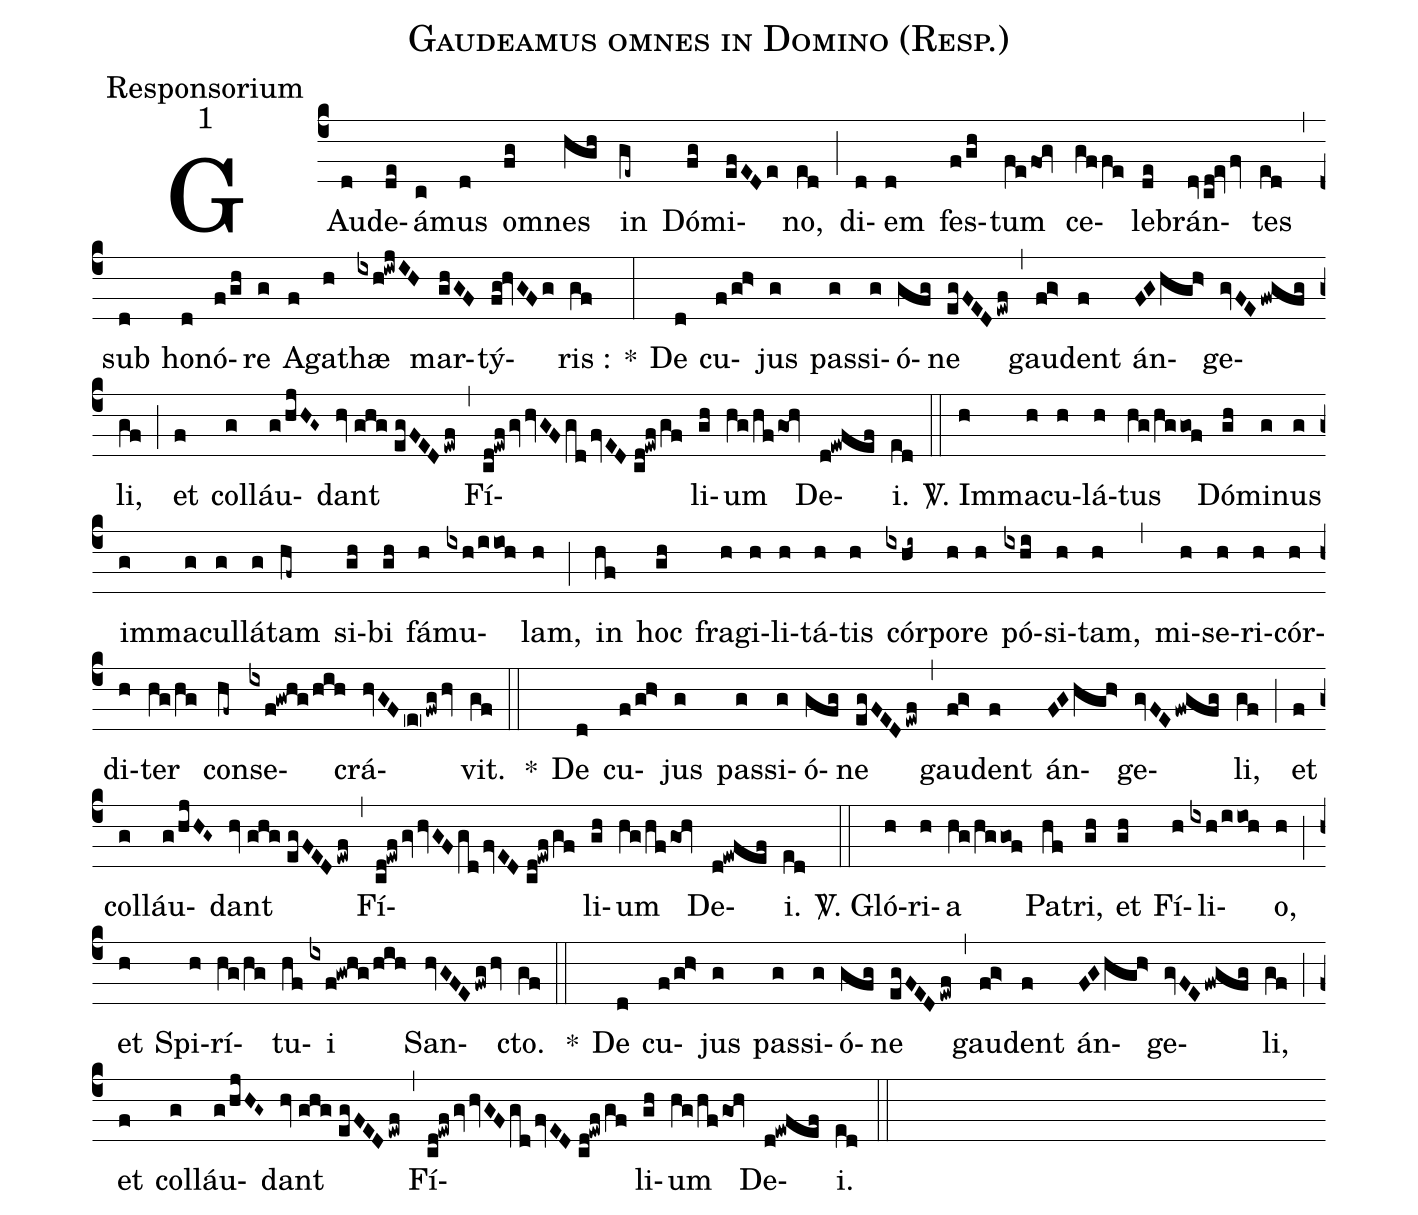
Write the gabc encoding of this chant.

name:Gaudeamus omnes in Domino (Resp.);
office-part:Responsorium;
mode:1;
%%
(c4)GAu(d)de(de)á(c)mus(d) om(fg)nes(hgh) in(ge~) Dó(fg)mi(efEDe)no,(ed) (;) di(d)em(d) fes(f/gh)tum(fe/fog) ce(gffe)le(de)brán(dv/cd!ev/fv)tes(ed) (,) sub(d) ho(d)nó(f/gh)re(g) A(f)ga(h)thæ(ixh!iwjIH) mar(ghGF)tý(fg!hvGFg)ris :(gf) *(:) De(d) cu(f/gh>)jus(g) pas(g)si(g)ó(gfg)ne(egFED/ewf) (,) gau(fg>)dent(f) án(FGhgh>)ge(gvFE/fwgfg)li,(gf) (;) et(f) col(g)láu(g/hjHG~)dant(hv//ghg//egFED/ewf) (,) Fí(cd!ewf/gv/hvGFgd/fvED//cd!ewf/gf)li(gh)um(hg/hf/goh) De(d!ewfef)i.(ed) (::)

<sp>V/</sp>. Im(h)ma(h)cu(h)lá(h)tus(hg/hggof) Dó(gh)mi(g)nus(g) im(g)ma(g)cu(g)llá(g)tam(hf~) si(gh)bi(gh) fá(h)mu(ixh/iioh)lam,(h) (;) in(hf) hoc(gh) fra(h)gi(h)li(h)tá(h)tis(h) cór(ixhi~)po(h)re(h) pó(ixhi)si(h)tam,(h) (,) mi(h)se(h)ri(h)cór(h)di(h)ter(hg/hg) con(hf~)se(ixf!gwhg/hih)crá(hvGFER/fwg/hv)vit.(gf) (::)
*() De(d) cu(f/gh>)jus(g) pas(g)si(g)ó(gfg)ne(egFED/ewf) (,) gau(fg>)dent(f) án(FGhgh>)ge(gvFE/fwgfg)li,(gf) (;) et(f) col(g)láu(g/hjHG~)dant(hv//ghg//egFED/ewf) (,) Fí(cd!ewf/gv/hvGFgd/fvED//cd!ewf/gf)li(gh)um(hg/hf/goh) De(d!ewfef)i.(ed) (::)

<sp>V/</sp>. Gló(h)ri(h)a(hg/hggof) Pa(hf)tri,(gh) et(gh) Fí(h)li(ixh/iioh)o,(h) (;) et(h) Spi(h)rí(hg/hg)tu(hf)i(ixf!gwhg/hih) San(hvGFE/fwg/hv)cto.(gf) (::)
*() De(d) cu(f/gh>)jus(g) pas(g)si(g)ó(gfg)ne(egFED/ewf) (,) gau(fg>)dent(f) án(FGhgh>)ge(gvFE/fwgfg)li,(gf) (;) et(f) col(g)láu(g/hjHG~)dant(hv//ghg//egFED/ewf) (,) Fí(cd!ewf/gv/hvGFgd/fvED//cd!ewf/gf)li(gh)um(hg/hf/goh) De(d!ewfef)i.(ed) (::)
